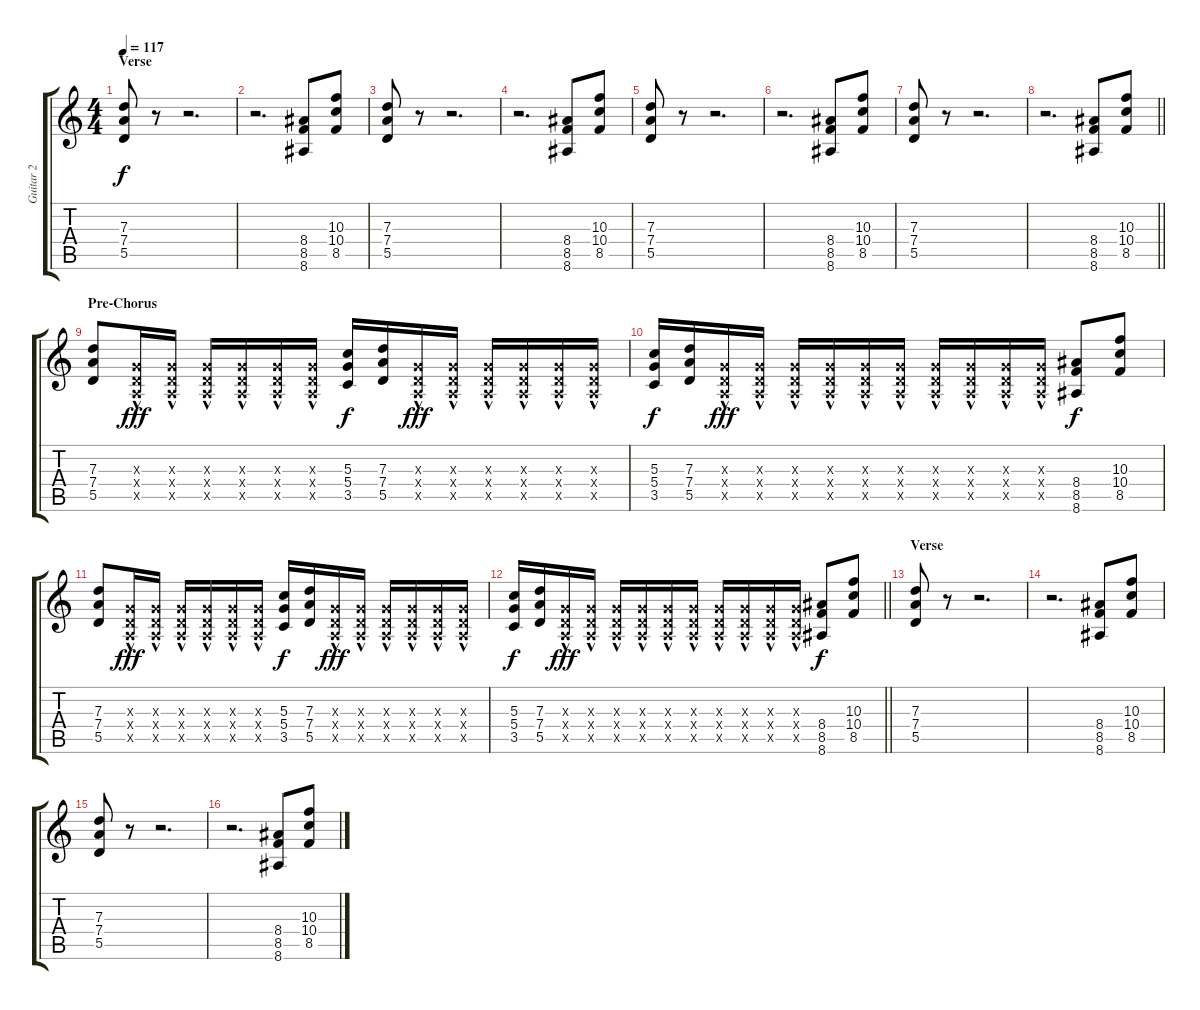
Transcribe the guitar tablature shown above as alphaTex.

\track ("Guitar 2" "Guitar 2") {instrument distortionguitar}
\staff {score tabs}
\tuning (E4 B3 G3 D3 A2 D2) {hide}
\ts (4 4)
\section ("" "Verse")
\tempo 117
\clef g2
\ks c
(7.3 7.4 5.5).8{dy f} r.8 r.2{d} |
r.2{d} (8.4 8.5 8.6).8 (10.3 10.4 8.5).8 |
(7.3 7.4 5.5).8 r.8 r.2{d} |
r.2{d} (8.4 8.5 8.6).8 (10.3 10.4 8.5).8 |
(7.3 7.4 5.5).8 r.8 r.2{d} |
r.2{d} (8.4 8.5 8.6).8 (10.3 10.4 8.5).8 |
(7.3 7.4 5.5).8 r.8 r.2{d} |
\barLineRight lightlight
r.2{d} (8.4 8.5 8.6).8 (10.3 10.4 8.5).8 |
\section ("" "Pre-Chorus")
(7.3 7.4 5.5).8 (0.3{hac x} 0.4{hac x} 0.5{hac x}).16{dy fff} (0.3{hac x} 0.4{hac x} 0.5{hac x}).16 (0.3{hac x} 0.4{hac x} 0.5{hac x}).16 (0.3{hac x} 0.4{hac x} 0.5{hac x}).16 (0.3{hac x} 0.4{hac x} 0.5{hac x}).16 (0.3{hac x} 0.4{hac x} 0.5{hac x}).16 (5.3 5.4 3.5).16{dy f} (7.3 7.4 5.5).16 (0.3{hac x} 0.4{hac x} 0.5{hac x}).16{dy fff} (0.3{hac x} 0.4{hac x} 0.5{hac x}).16 (0.3{hac x} 0.4{hac x} 0.5{hac x}).16 (0.3{hac x} 0.4{hac x} 0.5{hac x}).16 (0.3{hac x} 0.4{hac x} 0.5{hac x}).16 (0.3{hac x} 0.4{hac x} 0.5{hac x}).16 |
(5.3 5.4 3.5).16{dy f} (7.3 7.4 5.5).16 (0.3{hac x} 0.4{hac x} 0.5{hac x}).16{dy fff} (0.3{hac x} 0.4{hac x} 0.5{hac x}).16 (0.3{hac x} 0.4{hac x} 0.5{hac x}).16 (0.3{hac x} 0.4{hac x} 0.5{hac x}).16 (0.3{hac x} 0.4{hac x} 0.5{hac x}).16 (0.3{hac x} 0.4{hac x} 0.5{hac x}).16 (0.3{hac x} 0.4{hac x} 0.5{hac x}).16 (0.3{hac x} 0.4{hac x} 0.5{hac x}).16 (0.3{hac x} 0.4{hac x} 0.5{hac x}).16 (0.3{hac x} 0.4{hac x} 0.5{hac x}).16 (8.4 8.5 8.6).8{dy f} (10.3 10.4 8.5).8 |
(7.3 7.4 5.5).8 (0.3{hac x} 0.4{hac x} 0.5{hac x}).16{dy fff} (0.3{hac x} 0.4{hac x} 0.5{hac x}).16 (0.3{hac x} 0.4{hac x} 0.5{hac x}).16 (0.3{hac x} 0.4{hac x} 0.5{hac x}).16 (0.3{hac x} 0.4{hac x} 0.5{hac x}).16 (0.3{hac x} 0.4{hac x} 0.5{hac x}).16 (5.3 5.4 3.5).16{dy f} (7.3 7.4 5.5).16 (0.3{hac x} 0.4{hac x} 0.5{hac x}).16{dy fff} (0.3{hac x} 0.4{hac x} 0.5{hac x}).16 (0.3{hac x} 0.4{hac x} 0.5{hac x}).16 (0.3{hac x} 0.4{hac x} 0.5{hac x}).16 (0.3{hac x} 0.4{hac x} 0.5{hac x}).16 (0.3{hac x} 0.4{hac x} 0.5{hac x}).16 |
\barLineRight lightlight
(5.3 5.4 3.5).16{dy f} (7.3 7.4 5.5).16 (0.3{hac x} 0.4{hac x} 0.5{hac x}).16{dy fff} (0.3{hac x} 0.4{hac x} 0.5{hac x}).16 (0.3{hac x} 0.4{hac x} 0.5{hac x}).16 (0.3{hac x} 0.4{hac x} 0.5{hac x}).16 (0.3{hac x} 0.4{hac x} 0.5{hac x}).16 (0.3{hac x} 0.4{hac x} 0.5{hac x}).16 (0.3{hac x} 0.4{hac x} 0.5{hac x}).16 (0.3{hac x} 0.4{hac x} 0.5{hac x}).16 (0.3{hac x} 0.4{hac x} 0.5{hac x}).16 (0.3{hac x} 0.4{hac x} 0.5{hac x}).16 (8.4 8.5 8.6).8{dy f} (10.3 10.4 8.5).8 |
\section ("" "Verse")
(7.3 7.4 5.5).8 r.8 r.2{d} |
r.2{d} (8.4 8.5 8.6).8 (10.3 10.4 8.5).8 |
(7.3 7.4 5.5).8 r.8 r.2{d} |
r.2{d} (8.4 8.5 8.6).8 (10.3 10.4 8.5).8
